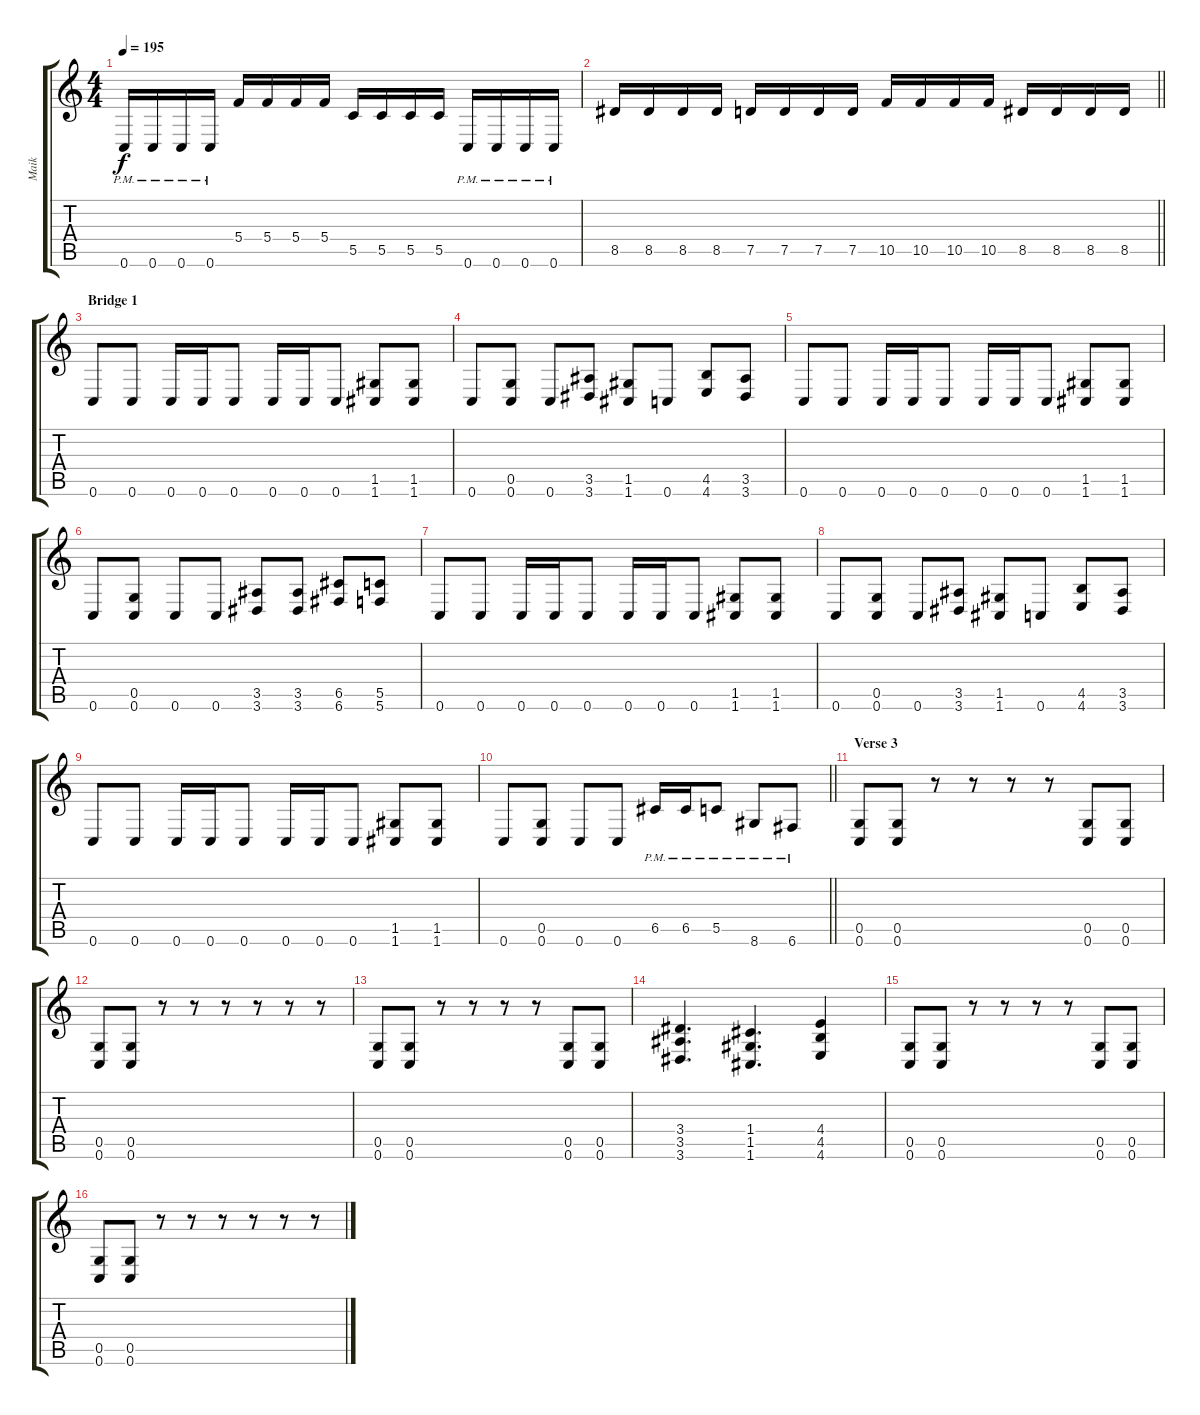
\track ("Maik" "Maik") {instrument distortionguitar}
\staff {score tabs}
\tuning (D4 A3 F3 C3 G2 C2) {hide}
\ts (4 4)
\tempo 195
\clef g2
\ks c
0.6{pm}.16{dy f} 0.6{pm}.16 0.6{pm}.16 0.6{pm}.16 5.4.16 5.4.16 5.4.16 5.4.16 5.5.16 5.5.16 5.5.16 5.5.16 0.6{pm}.16 0.6{pm}.16 0.6{pm}.16 0.6{pm}.16 |
\barLineRight lightlight
8.5.16 8.5.16 8.5.16 8.5.16 7.5.16 7.5.16 7.5.16 7.5.16 10.5.16 10.5.16 10.5.16 10.5.16 8.5.16 8.5.16 8.5.16 8.5.16 |
\section ("" "Bridge 1")
0.6.8 0.6.8 0.6.16 0.6.16 0.6.8 0.6.16 0.6.16 0.6.8 (1.5 1.6).8 (1.5 1.6).8 |
0.6.8 (0.5 0.6).8 0.6.8 (3.5 3.6).8 (1.5 1.6).8 0.6.8 (4.5 4.6).8 (3.5 3.6).8 |
0.6.8 0.6.8 0.6.16 0.6.16 0.6.8 0.6.16 0.6.16 0.6.8 (1.5 1.6).8 (1.5 1.6).8 |
0.6.8 (0.5 0.6).8 0.6.8 0.6.8 (3.5 3.6).8 (3.5 3.6).8 (6.5 6.6).8 (5.5 5.6).8 |
0.6.8 0.6.8 0.6.16 0.6.16 0.6.8 0.6.16 0.6.16 0.6.8 (1.5 1.6).8 (1.5 1.6).8 |
0.6.8 (0.5 0.6).8 0.6.8 (3.5 3.6).8 (1.5 1.6).8 0.6.8 (4.5 4.6).8 (3.5 3.6).8 |
0.6.8 0.6.8 0.6.16 0.6.16 0.6.8 0.6.16 0.6.16 0.6.8 (1.5 1.6).8 (1.5 1.6).8 |
\barLineRight lightlight
0.6.8 (0.5 0.6).8 0.6.8 0.6.8 6.5{pm}.16 6.5{pm}.16 5.5{pm}.8 8.6{pm}.8 6.6{pm}.8 |
\section ("" "Verse 3")
(0.5 0.6).8 (0.5 0.6).8 r.8 r.8 r.8 r.8 (0.5 0.6).8 (0.5 0.6).8 |
(0.5 0.6).8 (0.5 0.6).8 r.8 r.8 r.8 r.8 r.8 r.8 |
(0.5 0.6).8 (0.5 0.6).8 r.8 r.8 r.8 r.8 (0.5 0.6).8 (0.5 0.6).8 |
(3.4 3.5 3.6).4{d} (1.4 1.5 1.6).4{d} (4.4 4.5 4.6).4 |
(0.5 0.6).8 (0.5 0.6).8 r.8 r.8 r.8 r.8 (0.5 0.6).8 (0.5 0.6).8 |
(0.5 0.6).8 (0.5 0.6).8 r.8 r.8 r.8 r.8 r.8 r.8
